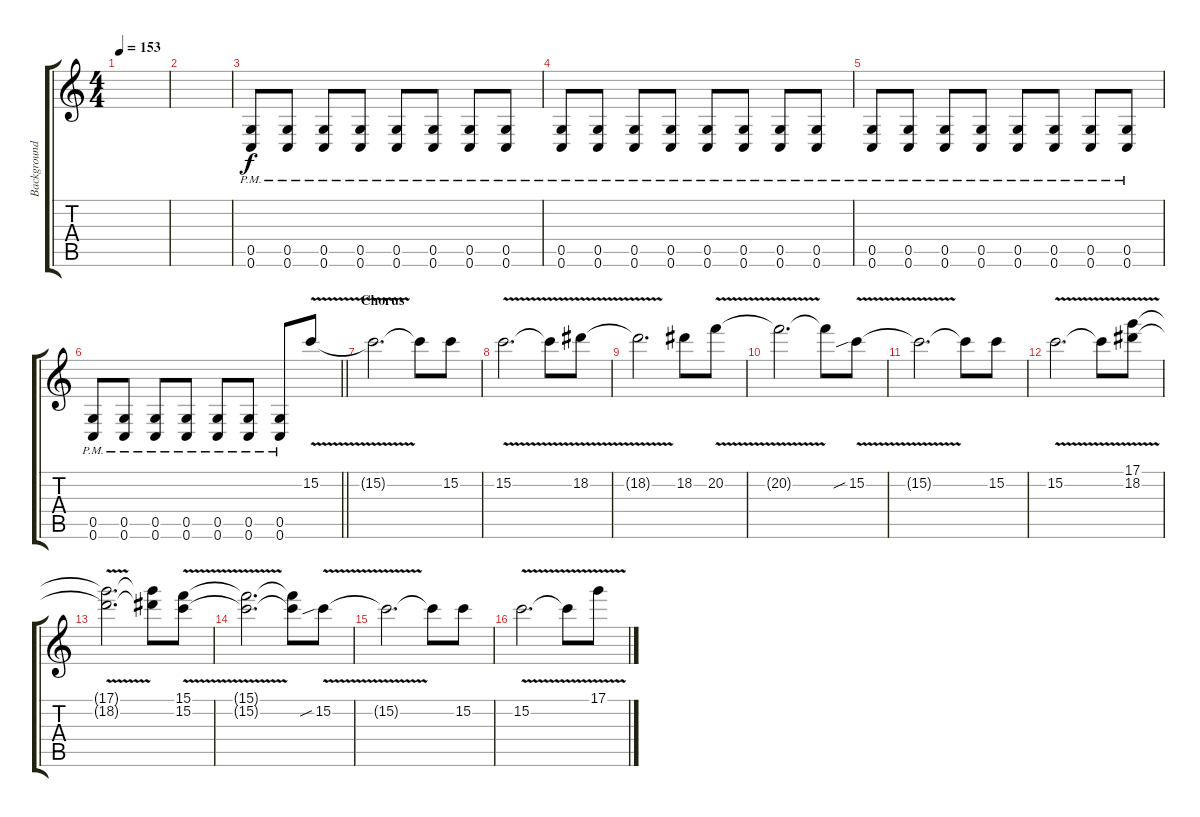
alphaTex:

\track ("Background Guitar (Dan Jacobs)" "Background") {instrument distortionguitar}
\staff {score tabs}
\tuning (D4 A3 F3 C3 G2 C2) {hide}
\ts (4 4)
\tempo 153
\clef g2
\ks c
|
|
(0.5{pm} 0.6{pm}).8 (0.5{pm} 0.6{pm}).8 (0.5{pm} 0.6{pm}).8 (0.5{pm} 0.6{pm}).8 (0.5{pm} 0.6{pm}).8 (0.5{pm} 0.6{pm}).8 (0.5{pm} 0.6{pm}).8 (0.5{pm} 0.6{pm}).8 |
(0.5{pm} 0.6{pm}).8 (0.5{pm} 0.6{pm}).8 (0.5{pm} 0.6{pm}).8 (0.5{pm} 0.6{pm}).8 (0.5{pm} 0.6{pm}).8 (0.5{pm} 0.6{pm}).8 (0.5{pm} 0.6{pm}).8 (0.5{pm} 0.6{pm}).8 |
(0.5{pm} 0.6{pm}).8 (0.5{pm} 0.6{pm}).8 (0.5{pm} 0.6{pm}).8 (0.5{pm} 0.6{pm}).8 (0.5{pm} 0.6{pm}).8 (0.5{pm} 0.6{pm}).8 (0.5{pm} 0.6{pm}).8 (0.5{pm} 0.6{pm}).8 |
\barLineRight lightlight
(0.5{pm} 0.6{pm}).8 (0.5{pm} 0.6{pm}).8 (0.5{pm} 0.6{pm}).8 (0.5{pm} 0.6{pm}).8 (0.5{pm} 0.6{pm}).8 (0.5{pm} 0.6{pm}).8 (0.5{pm} 0.6{pm}).8 15.2{v}.8{volume 7} |
\section ("" "Chorus")
15.2{t}.2{d} 15.2{t}.8 15.2.8 |
15.2{v}.2{d} 15.2{t}.8 18.2{v}.8 |
18.2{t}.2{d} 18.2.8 20.2{v}.8 |
20.2{t}.2{d} 20.2{t}.8 15.2{v sib}.8 |
15.2{t}.2{d} 15.2{t}.8 15.2.8 |
15.2{v}.2{d} 15.2{t}.8 (17.1{v} 18.2{v}).8 |
(17.1{t} 18.2{t}).2{d} (17.1{t} 18.2{t}).8 (15.1{v} 15.2{v}).8 |
(15.1{t} 15.2{t}).2{d} (15.1{t} 15.2{t}).8 15.2{v sib}.8 |
15.2{t}.2{d} 15.2{t}.8 15.2.8 |
15.2{v}.2{d} 15.2{t}.8 17.1{v}.8
